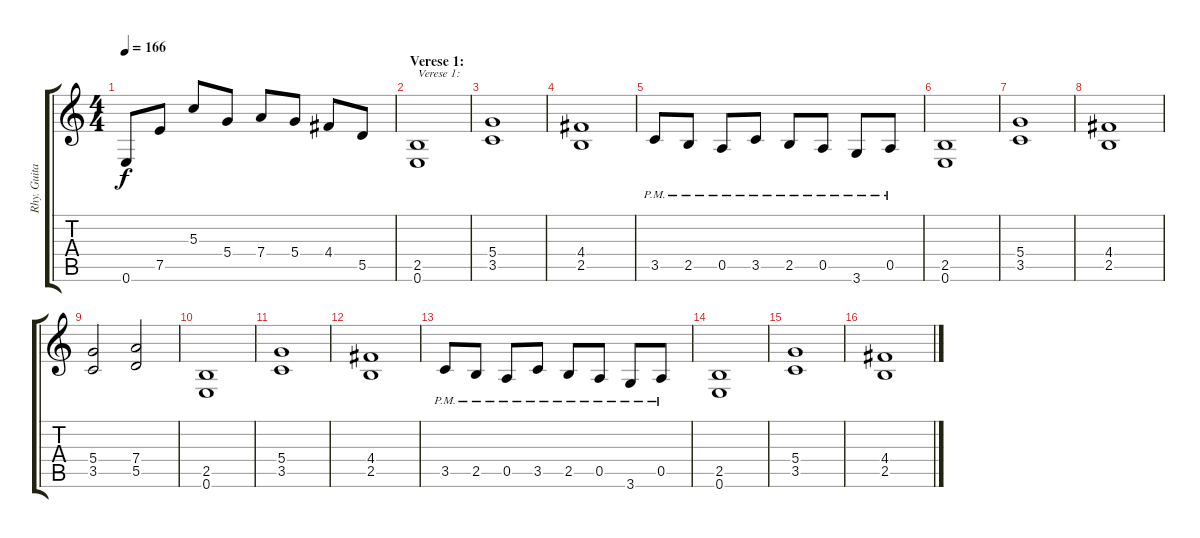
\track ("Rhy. Guitar I" "Rhy. Guita") {instrument distortionguitar}
\staff {score tabs}
\tuning (E4 B3 G3 D3 A2 E2) {hide}
\ts (4 4)
\tempo 166
\clef g2
\ks c
0.6.8{dy f} 7.5.8 5.3.8 5.4.8 7.4.8 5.4.8 4.4.8 5.5.8 |
\section ("" "Verese 1:")
(2.5 0.6).1{txt "Verese 1:"} |
(5.4 3.5).1 |
(4.4 2.5).1 |
3.5{pm}.8 2.5{pm}.8 0.5{pm}.8 3.5{pm}.8 2.5{pm}.8 0.5{pm}.8 3.6{pm}.8 0.5{pm}.8 |
(2.5 0.6).1 |
(5.4 3.5).1 |
(4.4 2.5).1 |
(5.4 3.5).2 (7.4 5.5).2 |
(2.5 0.6).1 |
(5.4 3.5).1 |
(4.4 2.5).1 |
3.5{pm}.8 2.5{pm}.8 0.5{pm}.8 3.5{pm}.8 2.5{pm}.8 0.5{pm}.8 3.6{pm}.8 0.5{pm}.8 |
(2.5 0.6).1 |
(5.4 3.5).1 |
(4.4 2.5).1
